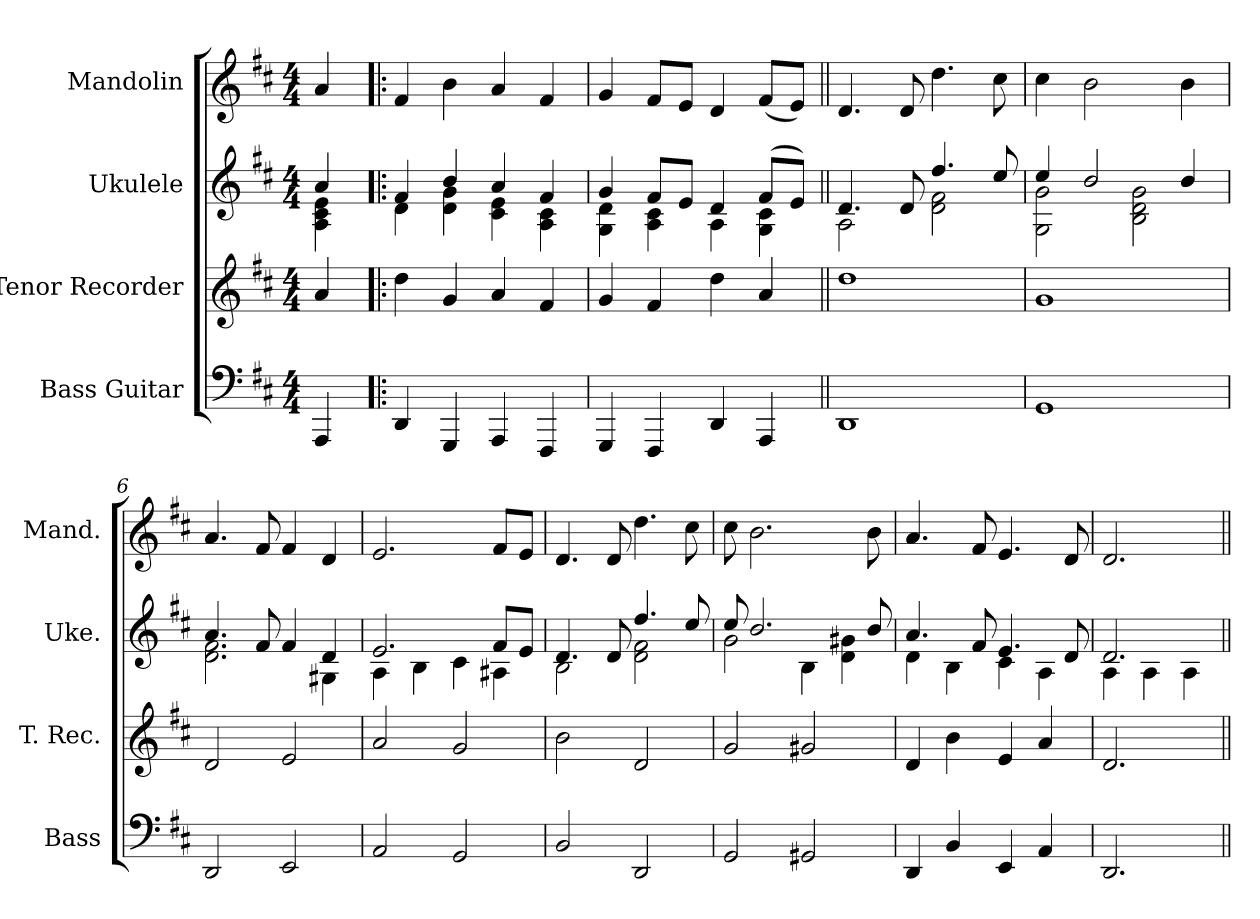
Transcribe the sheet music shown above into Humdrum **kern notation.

**kern	**kern	**kern	**kern
*part4	*part3	*part2	*part1
*staff4	*staff3	*staff2	*staff1
*I"Bass Guitar	*I"Tenor Recorder	*I"Ukulele	*I"Mandolin
*I'Bass	*I'T. Rec.	*I'Uke.	*I'Mand.
!!LO:PB:g=z
*stria4	*	*stria4	*
*	*clefG2	*	*clefG2
*k[f#c#]	*k[f#c#]	*k[f#c#]	*k[f#c#]
*D:	*D:	*D:	*D:
*M4/4	*M4/4	*M4/4	*M4/4
=1	=1	=1	=1
*	*	*^	*
4AAAi/	4ai/	4ai/	4Ai\ 4c#i 4ei	4ai/
=2!|:	=2!|:	=2!|:	=2!|:	=2!|:
4DDi/	4ddi\	4f#i/	4di\	4f#i/
4GGGi/	4gi/	4bi/	4di\ 4gi	4bi\
4AAAi/	4ai/	4ai/	4c#i\ 4ei	4ai/
4FFF#i/	4f#i/	4f#i/	4Ai\ 4c#i	4f#i/
=3	=3	=3	=3	=3
4GGGi/	4gi/	4gi/	4Gi\ 4di	4gi/
4FFF#i/	4f#i/	8f#i/L	4Ai\ 4c#i	8f#i/L
.	.	8ei/J	.	8ei/J
4DDi/	4ddi\	4di/	4Ai\	4di/
4AAAi/	4ai/	(8f#i/L	4Gi\ 4c#i	(8f#i/L
.	.	8ei/J)	.	8ei/J)
=4||	=4||	=4||	=4||	=4||
1DDi	1ddi	4.di/	2Ai\	4.di/
.	.	8di/	.	8di/
.	.	4.ddi/	2di\ 2f#i	4.ddi\
.	.	8cc#i/	.	8cc#i\
=5	=5	=5	=5	=5
1GGi	1gi	4cc#i/	2Gi\ 2gi	4cc#i\
.	.	2bi/	.	2bi\
.	.	.	2Bi\ 2di 2gi	.
.	.	4bi/	.	4bi\
!!LO:LB:g=z
=6	=6	=6	=6	=6
2DDi/	2di/	4.ai/	2.di\ 2.f#i	4.ai/
.	.	8f#i/	.	8f#i/
2EEi/	2ei/	4f#i/	.	4f#i/
.	.	4di/	4G#i\	4di/
=7	=7	=7	=7	=7
2AAi/	2ai/	2.ei/	4Ai\	2.ei/
.	.	.	4Bi\	.
2GGi/	2gi/	.	4c#i\	.
.	.	8f#i/L	4A#i\	8f#i/L
.	.	8ei/J	.	8ei/J
=8	=8	=8	=8	=8
2BBi/	2bi\	4.di/	2Bi\	4.di/
.	.	8di/	.	8di/
2DDi/	2di/	4.ddi/	2di\ 2f#i	4.ddi\
.	.	8cc#i/	.	8cc#i\
=9	=9	=9	=9	=9
2GGi/	2gi/	8cc#i/	2gi\	8cc#i\
.	.	2.bi/	.	2.bi\
2GG#i/	2g#Xi/	.	4Bi\	.
.	.	.	4di\ 4g#i	.
.	.	8bi/	.	8bi\
=10	=10	=10	=10	=10
4DDi/	4di/	4.ai/	4di\	4.ai/
4BBi/	4bi\	.	4Bi\	.
.	.	8f#i/	.	8f#i/
4EEi/	4ei/	4.ei/	4c#i\	4.ei/
4AAi/	4ai/	.	4Ai\	.
.	.	8di/	.	8di/
=11	=11	=11	=11	=11
2.DDi/	2.di/	2.di/	4Ai\	2.di/
.	.	.	4Ai\	.
.	.	.	4Ai\	.
*	*	*v	*v	*
=||	=||	=||	=||
*-	*-	*-	*-
